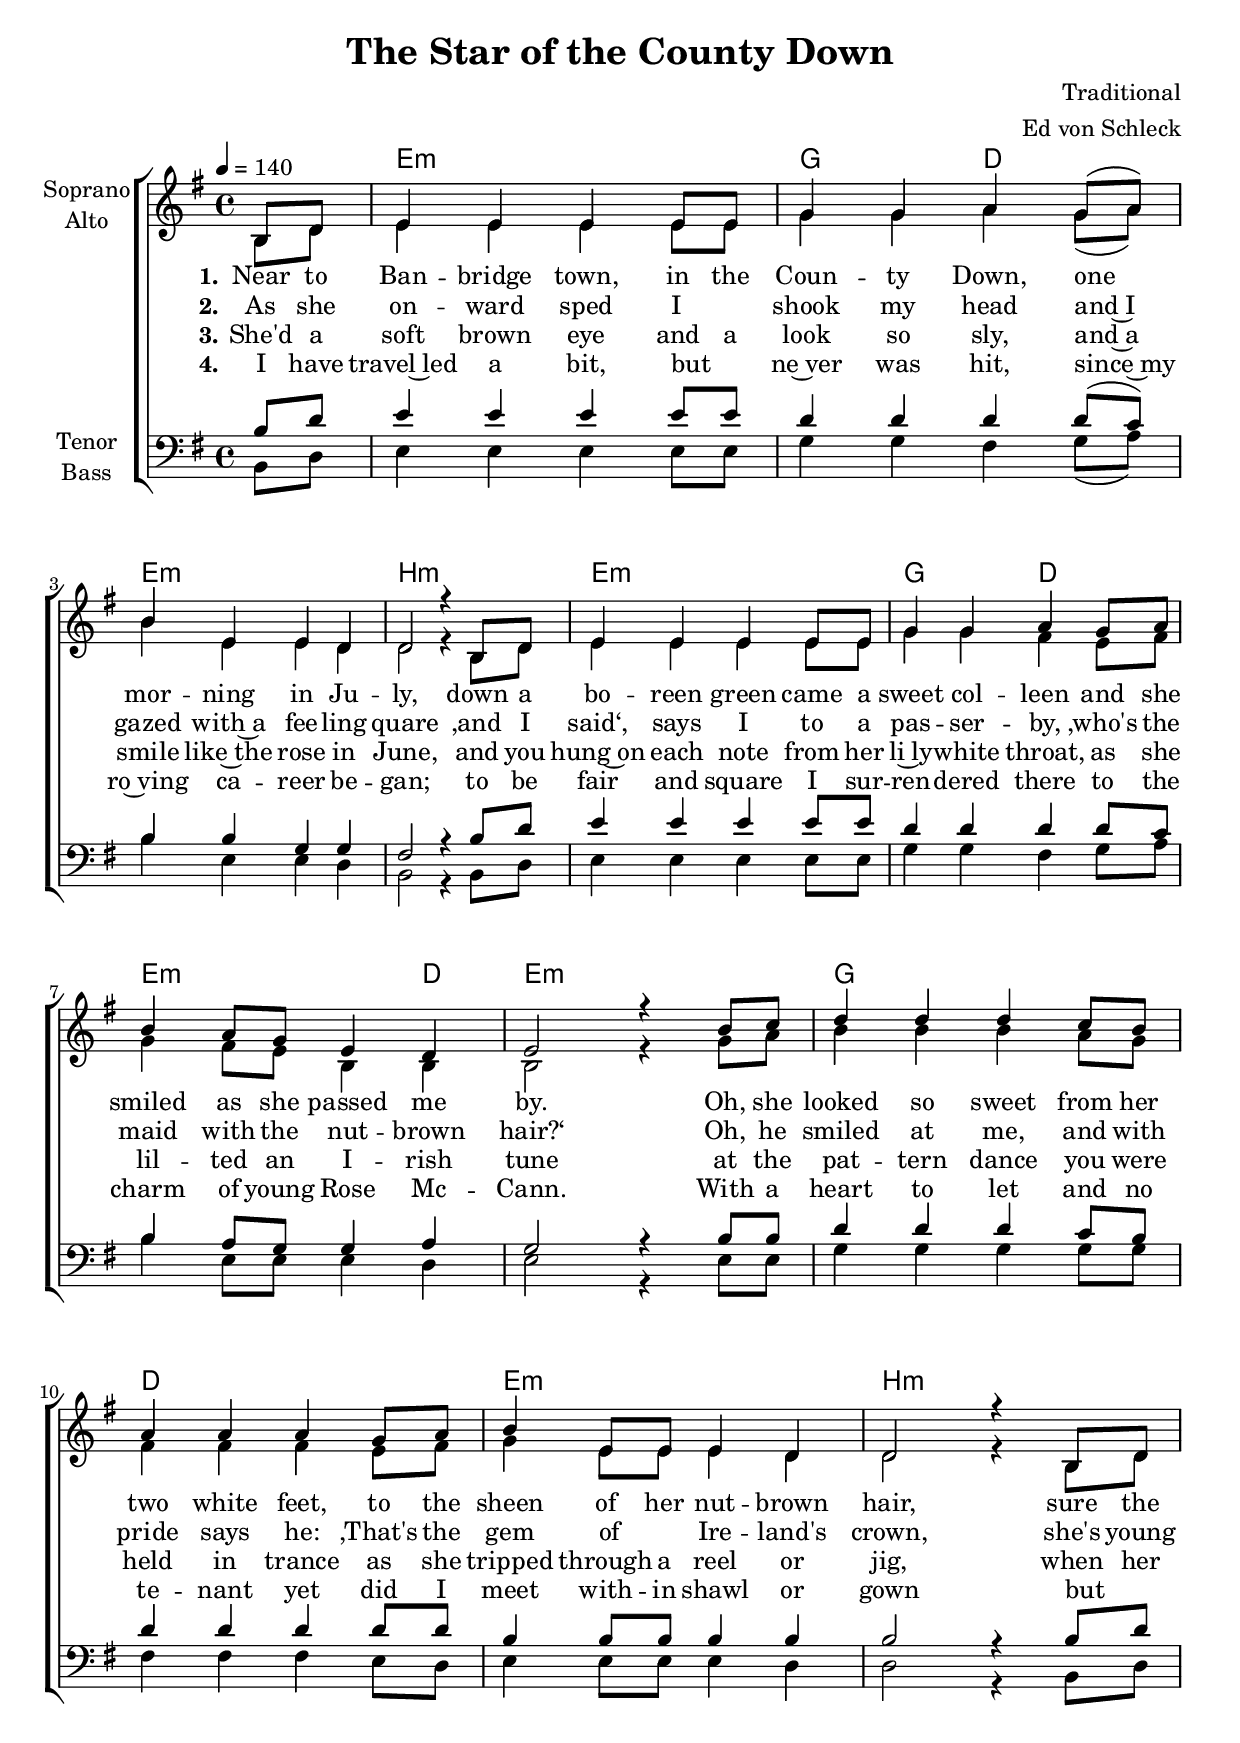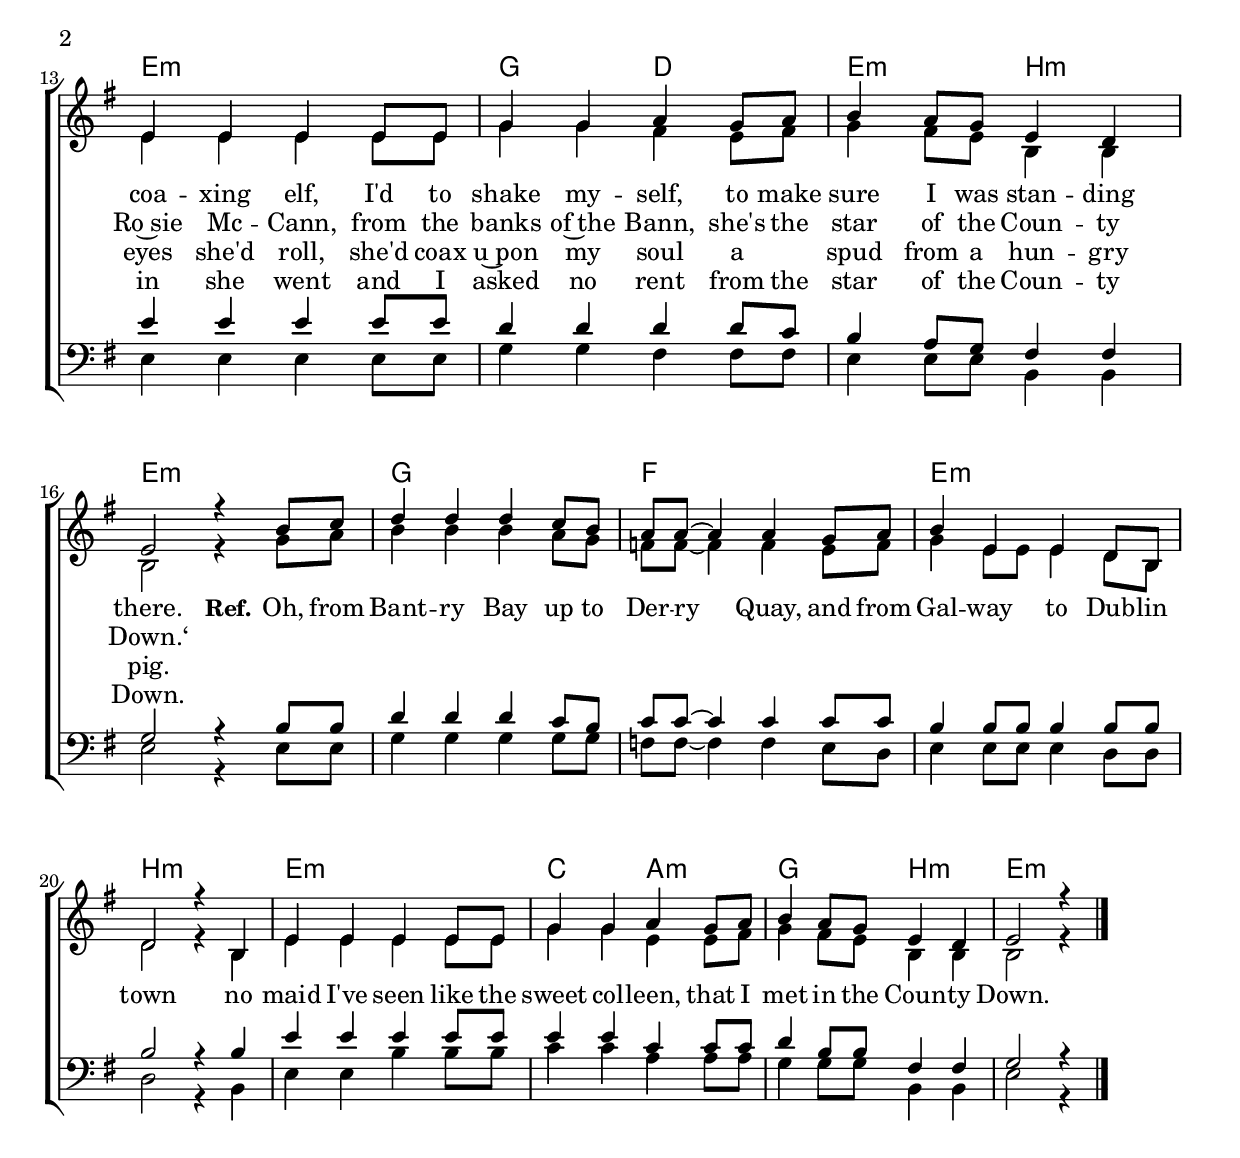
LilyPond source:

\version "2.16.1"

\header {
  title = "The Star of the County Down"
  composer = "Traditional"
  arranger = "Ed von Schleck"
}

global = {
  \key e \minor
  \time 4/4
  \partial 4
  \tempo 4=140
}

chordNames = \chordmode {
  \global
  \germanChords
  s4
  e1:m g2 d e1:m b:m
  e1:m g2 d e2.:m d4 e1:m
  
  g1 d e:m b:m
  e:m g2 d e:m b:m e1:m
  
  g1 f e:m b:m
  e:m c2 a:m g b:m e1:m
  
}

soprano = \relative c' {
  \global
  b8 d
  
  e4 e e e8 e
  g4 g a g8( a)
  b4 e, e d4
  d2 r4 b8 d
  
  e4 e e e8 e
  g4 g a g8 a
  b4 a8 g e4 d
  e2 r4 b'8 c
  
  d4 d d c8 b
  a4 a a g8 a
  b4 e,8 e e4 d
  d2 r4 b8 d
  
  e4 e e e8 e
  g4 g a g8 a
  b4 a8 g e4 d
  e2 r4 b'8 c
  
  d4 d d c8 b
  a8 a~ a4 a g8 a
  b4 e, e d8 b
  d2 r4 b
  
  e e e e8 e
  g4 g a g8 a
  b4 a8 g e4 d
  e2 r4 \bar "|."
  
}

alto = \relative c' {
  \global
  b8 d
  
  e4 e e e8 e
  g4 g a g8( a)
  b4 e, e d4
  d2 r4 b8 d
  
  e4 e e e8 e
  g4 g fis e8 fis
  g4 fis8 e b4 b
  b2 r4 g'8 a
  
  b4 b b a8 g
  fis4 fis fis e8 fis
  g4 e8 e e4 d
  d2 r4 b8 d
  
  e4 e e e8 e
  g4 g fis e8 fis
  g4 fis8 e b4 b
  b2 r4 g'8 a
  
  b4 b b a8 g
  f f~ f4 f e8 f
  g4 e8 e e4 d8 b
  d2 r4 b
  
  e4 e e e8 e
  g4 g e e8 fis
  g4 fis8 e b4 b
  b2 r4
  
}

tenor = \relative c' {
  \global
  b8 d
  
  e4 e e e8 e
  d4 d d d8( c)
  b4 b g g4
  fis2 r4 b8 d
  
  e4 e e e8 e
  d4 d d d8 c
  b4 a8 g g4 a
  g2 r4 b8 b
  
  d4 d d c8 b
  d4 d d d8 d
  b4 b8 b b4 b
  b2 r4 b8 d
  
  e4 e e e8 e
  d4 d d d8 c
  b4 a8 g fis4 fis
  g2 r4 b8 b
  
  d4 d d c8 b
  c c~ c4 c c8 c
  b4 b8 b b4 b8 b
  b2 r4 b4
  
  e4 e e e8 e
  e4 e c c8 c
  d4 b8 b fis4 fis
  g2 r4
}

bass = \relative c {
  \global
  b8 d
  
  e4 e e e8 e
  g4 g fis g8( a)
  b4 e, e d4
  b2 r4 b8 d
  
  e4 e e e8 e
  g4 g fis g8 a
  b4 e,8 e e4 d
  e2 r4 e8 e
  
  g4 g g g8 g
  fis4 fis fis e8 d
  e4 e8 e e4 d
  d2 r4 b8 d
  
  e4 e e e8 e
  g4 g fis fis8 fis
  e4 e8 e b4 b
  e2 r4 e8 e
  
  g4 g g g8 g
  f f~ f4 f e8 d
  e4 e8 e e4 d8 d
  d2 r4 b4
  
  e4 e b' b8 b
  c4 c a a8 a
  g4 g8 g b,4 b
  e2 r4
  
  
}

verseOne = \lyricmode {
  \set stanza = "1."
  Near to Ban -- bridge town, in the Coun -- ty Down,
  one mor -- ning in Ju -- ly,
  down a bo -- reen green came a sweet col -- leen
  and she smiled as she passed me by.
  
  Oh, she looked so sweet from her two white feet,
  to the sheen of her nut -- brown hair,
  sure the coa -- xing elf, I'd to shake my -- self,
  to make sure I was stan -- ding there.
  
  \set stanza = "Ref."
  Oh, from Bant -- ry Bay up to Der -- ry Quay,
  and from Gal -- way to Dub -- lin town
  no maid I've seen like the sweet col -- leen,
  that I met in the Coun -- ty Down.
  
}

verseTwo = \lyricmode {
  \set stanza = "2."
  As she on -- ward sped I _ shook my head
  and~I gazed with~a fee -- ling quare
  ‚and I said‘, says I to a pas -- ser -- by,
  ‚who's the maid with the nut -- brown hair?‘
  Oh, he smiled at me, and with pride says he:
  ‚That's the gem of _ Ire -- land's crown,
  she's young Ro~sie Mc -- Cann, from the banks of~the Bann,
  she's the star of the Coun -- ty Down.‘
  
}

verseThree = \lyricmode {
  \set stanza = "3."
  She'd a soft brown eye and a look so sly,
  and~a smile like~the rose in June,
  and you hung~on each note from her li~ly -- white throat,
  as she lil -- ted an I -- rish tune
  at the pat -- tern dance you were held in trance
  as she tripped through a reel or jig,
  when her eyes she'd roll, she'd coax u~pon my soul
  a _ spud from a hun -- gry pig.
  
}

verseFour = \lyricmode {
  \set stanza = "4."
  I have travel~led a bit, but _ ne~ver was hit,
  since~my ro~ving ca -- reer be -- gan;
  to be fair and square I sur -- ren -- dered there
  to the charm of young Rose Mc -- Cann.
  With a heart to let and no te -- nant yet
  did I meet with -- in shawl or gown
  but _ in she went and I asked no rent
  from the star of the Coun -- ty Down.
  
}

chordsPart = \new ChordNames \chordNames

choirPart = \new ChoirStaff <<
  \new Staff \with {
    instrumentName = \markup \center-column { "Soprano" "Alto" }
  } <<
    \new Voice = "soprano" { \voiceOne \soprano }
    \new Voice = "alto" { \voiceTwo \alto }
  >>
  \new Lyrics \with {
    \override VerticalAxisGroup #'staff-affinity = #CENTER
  } \lyricsto "soprano" \verseOne
  \new Lyrics \with {
    \override VerticalAxisGroup #'staff-affinity = #CENTER
  } \lyricsto "soprano" \verseTwo
  \new Lyrics \with {
    \override VerticalAxisGroup #'staff-affinity = #CENTER
  } \lyricsto "soprano" \verseThree
  \new Lyrics \with {
    \override VerticalAxisGroup #'staff-affinity = #CENTER
  } \lyricsto "soprano" \verseFour
  \new Staff \with {
    instrumentName = \markup \center-column { "Tenor" "Bass" }
  } <<
    \clef bass
    \new Voice = "tenor" { \voiceOne \tenor }
    \new Voice = "bass" { \voiceTwo \bass }
  >>
>>

\score {
  <<
    \chordsPart
    \choirPart
  >>
  \layout { }
  \midi {
    \context {
      \Score
      tempoWholesPerMinute = #(ly:make-moment 100 4)
    }
  }
}
